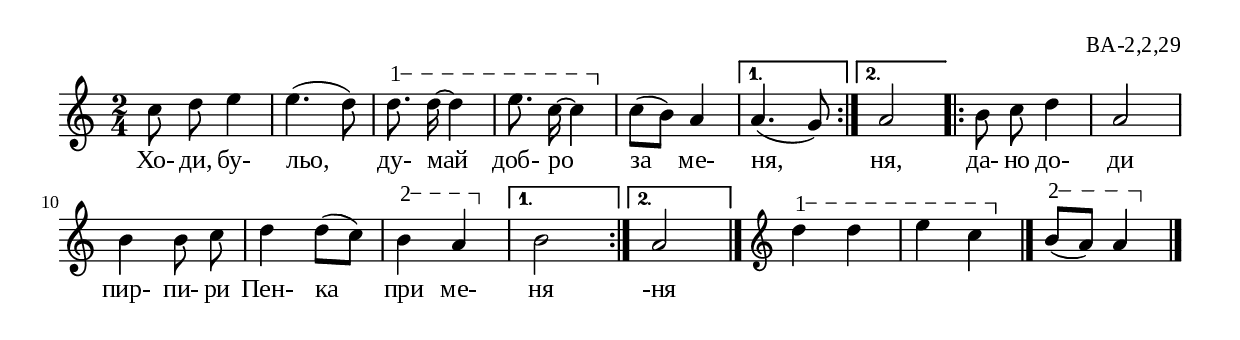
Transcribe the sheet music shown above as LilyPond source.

%{
BA_2_2_29
%}

\include "td-preamble.ly"

\score {
\relative c'' {
%% \tempo 4 = 152
  \time 2/4 
%%\bar "|:"
\repeat volta 2 { c8\noBeam d e4 | e4.( d8) | 
\varA
d8.\startTextSpan\noBeam d16~ d4 | e8.\noBeam c16~ c4\stopTextSpan | 
c8( b) a4 } 
\alternative { { a4.( g8) } { a2 } }
 \bar "|:"
 \repeat volta 2 { b8\noBeam c d4 | a2 | b4 b8\noBeam c | d4 d8( c) | 
\varB 
 b4\startTextSpan a\stopTextSpan }
 \alternative { { b2 } { a2 } }
 \bar "|."
\endm
\varA
d4\startTextSpan d | e c\stopTextSpan \bar "|."
\varB 
 b8(\startTextSpan a) a4\stopTextSpan 
 \bar "|."
}
\addlyrics { Хо- ди, бу- льо, ду- май доб- ро за ме- ня, ня, 
да- но до- ди пир- пи- ри Пен- ка при ме- ня -ня  }
%
\layout {
  indent = #0
  line-width = 190\mm
  ragged-right=##f
}
%
\midi { 
	\context {
		\Score
		tempoWholesPerMinute = #(ly:make-moment 152 4)
		}
	}
}
%
\header{
  opus = "ВА-2,2,29"
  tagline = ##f
}


